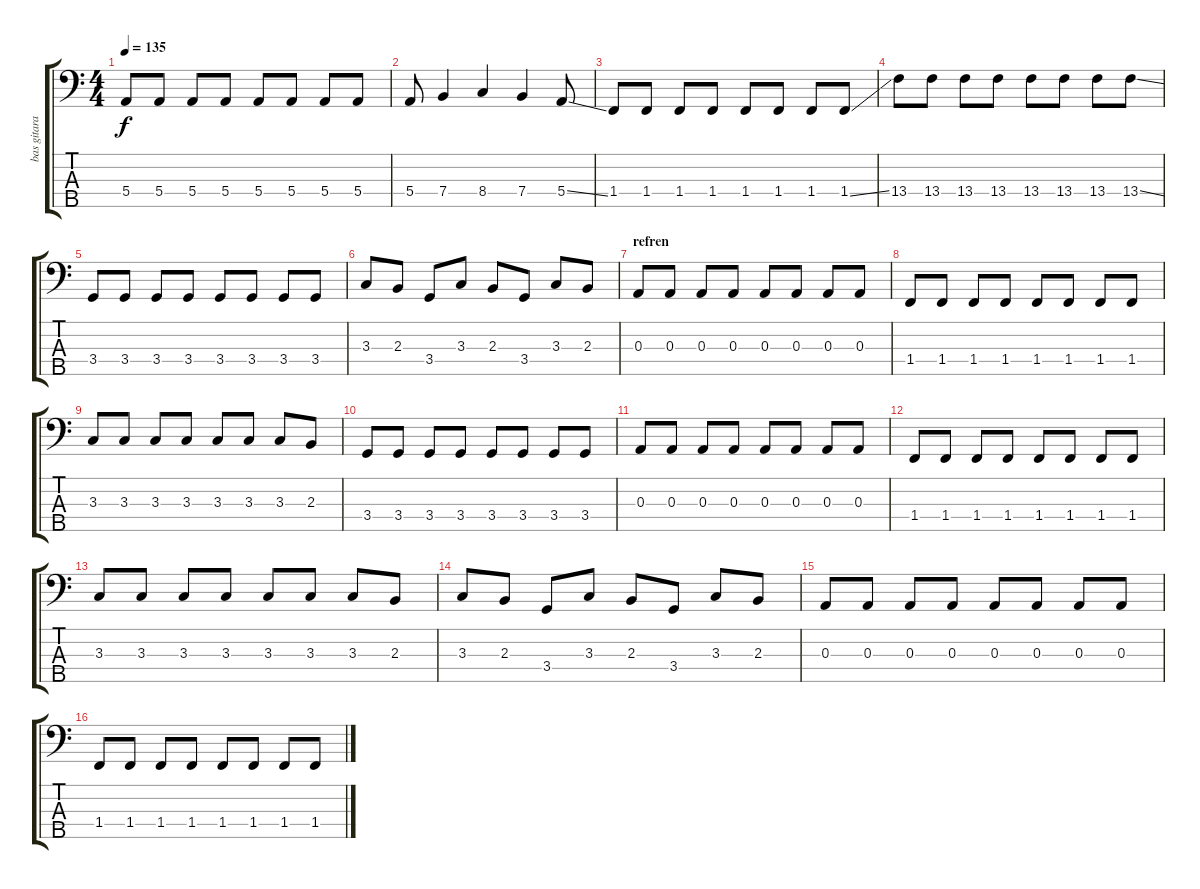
\track ("bas gitara" "bas gitara") {instrument electricbasspick}
\staff {score tabs}
\tuning (G2 D2 A1 E1 B0) {hide}
\ts (4 4)
\tempo 135
\clef f4
\ks c
5.4.8{dy f} 5.4.8 5.4.8 5.4.8 5.4.8 5.4.8 5.4.8 5.4.8 |
5.4.8 7.4.4 8.4.4 7.4.4 5.4{ss}.8 |
1.4.8 1.4.8 1.4.8 1.4.8 1.4.8 1.4.8 1.4.8 1.4{ss}.8 |
13.4.8 13.4.8 13.4.8 13.4.8 13.4.8 13.4.8 13.4.8 13.4{ss}.8 |
3.4.8 3.4.8 3.4.8 3.4.8 3.4.8 3.4.8 3.4.8 3.4.8 |
3.3.8 2.3.8 3.4.8 3.3.8 2.3.8 3.4.8 3.3.8 2.3.8 |
\section ("" "refren")
0.3.8 0.3.8 0.3.8 0.3.8 0.3.8 0.3.8 0.3.8 0.3.8 |
1.4.8 1.4.8 1.4.8 1.4.8 1.4.8 1.4.8 1.4.8 1.4.8 |
3.3.8 3.3.8 3.3.8 3.3.8 3.3.8 3.3.8 3.3.8 2.3.8 |
3.4.8 3.4.8 3.4.8 3.4.8 3.4.8 3.4.8 3.4.8 3.4.8 |
0.3.8 0.3.8 0.3.8 0.3.8 0.3.8 0.3.8 0.3.8 0.3.8 |
1.4.8 1.4.8 1.4.8 1.4.8 1.4.8 1.4.8 1.4.8 1.4.8 |
3.3.8 3.3.8 3.3.8 3.3.8 3.3.8 3.3.8 3.3.8 2.3.8 |
3.3.8 2.3.8 3.4.8 3.3.8 2.3.8 3.4.8 3.3.8 2.3.8 |
0.3.8 0.3.8 0.3.8 0.3.8 0.3.8 0.3.8 0.3.8 0.3.8 |
1.4.8 1.4.8 1.4.8 1.4.8 1.4.8 1.4.8 1.4.8 1.4.8
